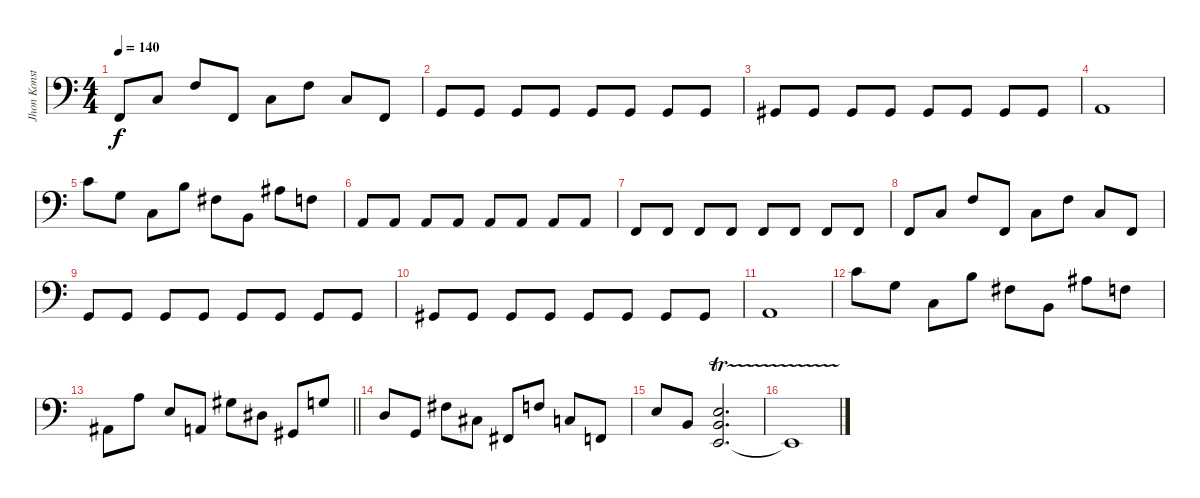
\track ("Jhon Konstantine" "Jhon Konst") {instrument acousticguitarsteel}
\staff {score}
\tuning (G2 D2 A1 E1) {hide}
\ts (4 4)
\tempo 140
\clef f4
\ks c
1.4.8{dy f} 3.3.8 3.2.8 1.4.8 3.3.8 3.2.8 3.3.8 1.4.8 |
3.4.8 3.4.8 3.4.8 3.4.8 3.4.8 3.4.8 3.4.8 3.4.8 |
4.4.8 4.4.8 4.4.8 4.4.8 4.4.8 4.4.8 4.4.8 4.4.8 |
5.4.1 |
10.2.8 10.3.8 8.4.8 9.2.8 9.3.8 7.4.8 8.2.8 8.3.8 |
5.4.8 5.4.8 5.4.8 5.4.8 5.4.8 5.4.8 5.4.8 5.4.8 |
1.4.8 1.4.8 1.4.8 1.4.8 1.4.8 1.4.8 1.4.8 1.4.8 |
1.4.8 3.3.8 3.2.8 1.4.8 3.3.8 3.2.8 3.3.8 1.4.8 |
3.4.8 3.4.8 3.4.8 3.4.8 3.4.8 3.4.8 3.4.8 3.4.8 |
4.4.8 4.4.8 4.4.8 4.4.8 4.4.8 4.4.8 4.4.8 4.4.8 |
5.4.1 |
10.2.8 10.3.8 8.4.8 9.2.8 9.3.8 7.4.8 8.2.8 8.3.8 |
\barLineRight lightlight
6.4.8 7.2.8 7.3.8 5.4.8 6.2.8 6.3.8 4.4.8 5.2.8 |
5.3.8 3.4.8 4.2.8 4.3.8 2.4.8 3.2.8 3.3.8 1.4.8 |
2.2.8 2.3.8 (2.2 2.3 0.4{tr (0 16)}).2{d} |
0.4{tr (0 16) t}.1
